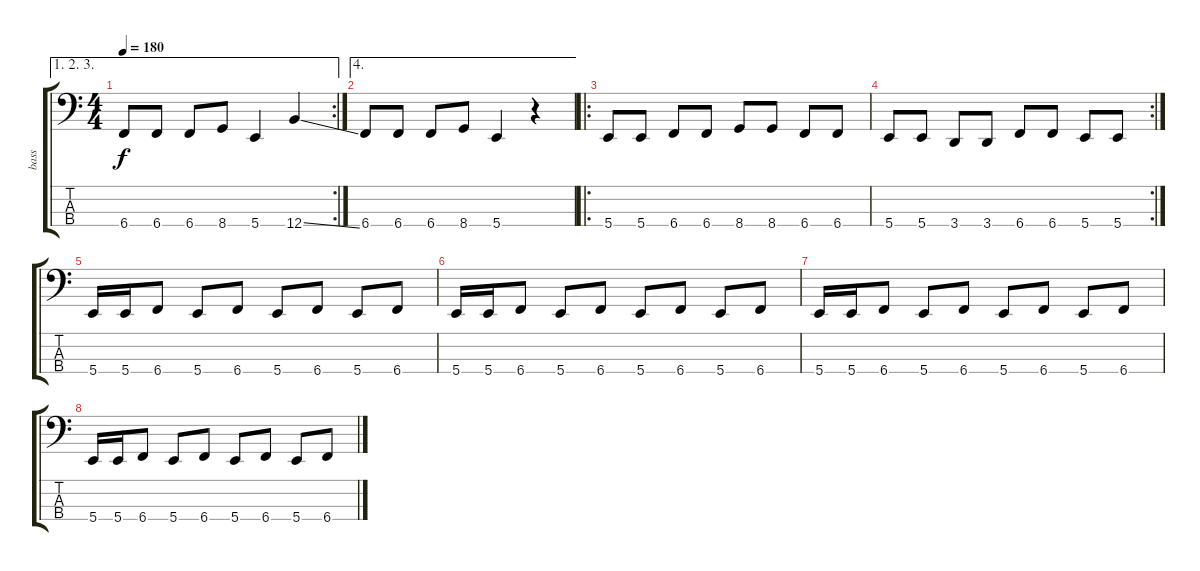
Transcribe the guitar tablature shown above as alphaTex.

\track ("bass" "bass") {instrument electricbasspick}
\staff {score tabs}
\tuning (E2 B1 Gb1 B0) {hide}
\ae (1 2 3)
\rc 2
\ts (4 4)
\tempo 180
\clef f4
\ks c
6.4.8{dy f} 6.4.8 6.4.8 8.4.8 5.4.4 12.4{ss}.4 |
\ae 4
6.4.8 6.4.8 6.4.8 8.4.8 5.4.4 r.4 |
\ro
5.4.8 5.4.8 6.4.8 6.4.8 8.4.8 8.4.8 6.4.8 6.4.8 |
\rc 2
5.4.8 5.4.8 3.4.8 3.4.8 6.4.8 6.4.8 5.4.8 5.4.8 |
5.4.16 5.4.16 6.4.8 5.4.8 6.4.8 5.4.8 6.4.8 5.4.8 6.4.8 |
5.4.16 5.4.16 6.4.8 5.4.8 6.4.8 5.4.8 6.4.8 5.4.8 6.4.8 |
5.4.16 5.4.16 6.4.8 5.4.8 6.4.8 5.4.8 6.4.8 5.4.8 6.4.8 |
5.4.16 5.4.16 6.4.8 5.4.8 6.4.8 5.4.8 6.4.8 5.4.8 6.4.8
